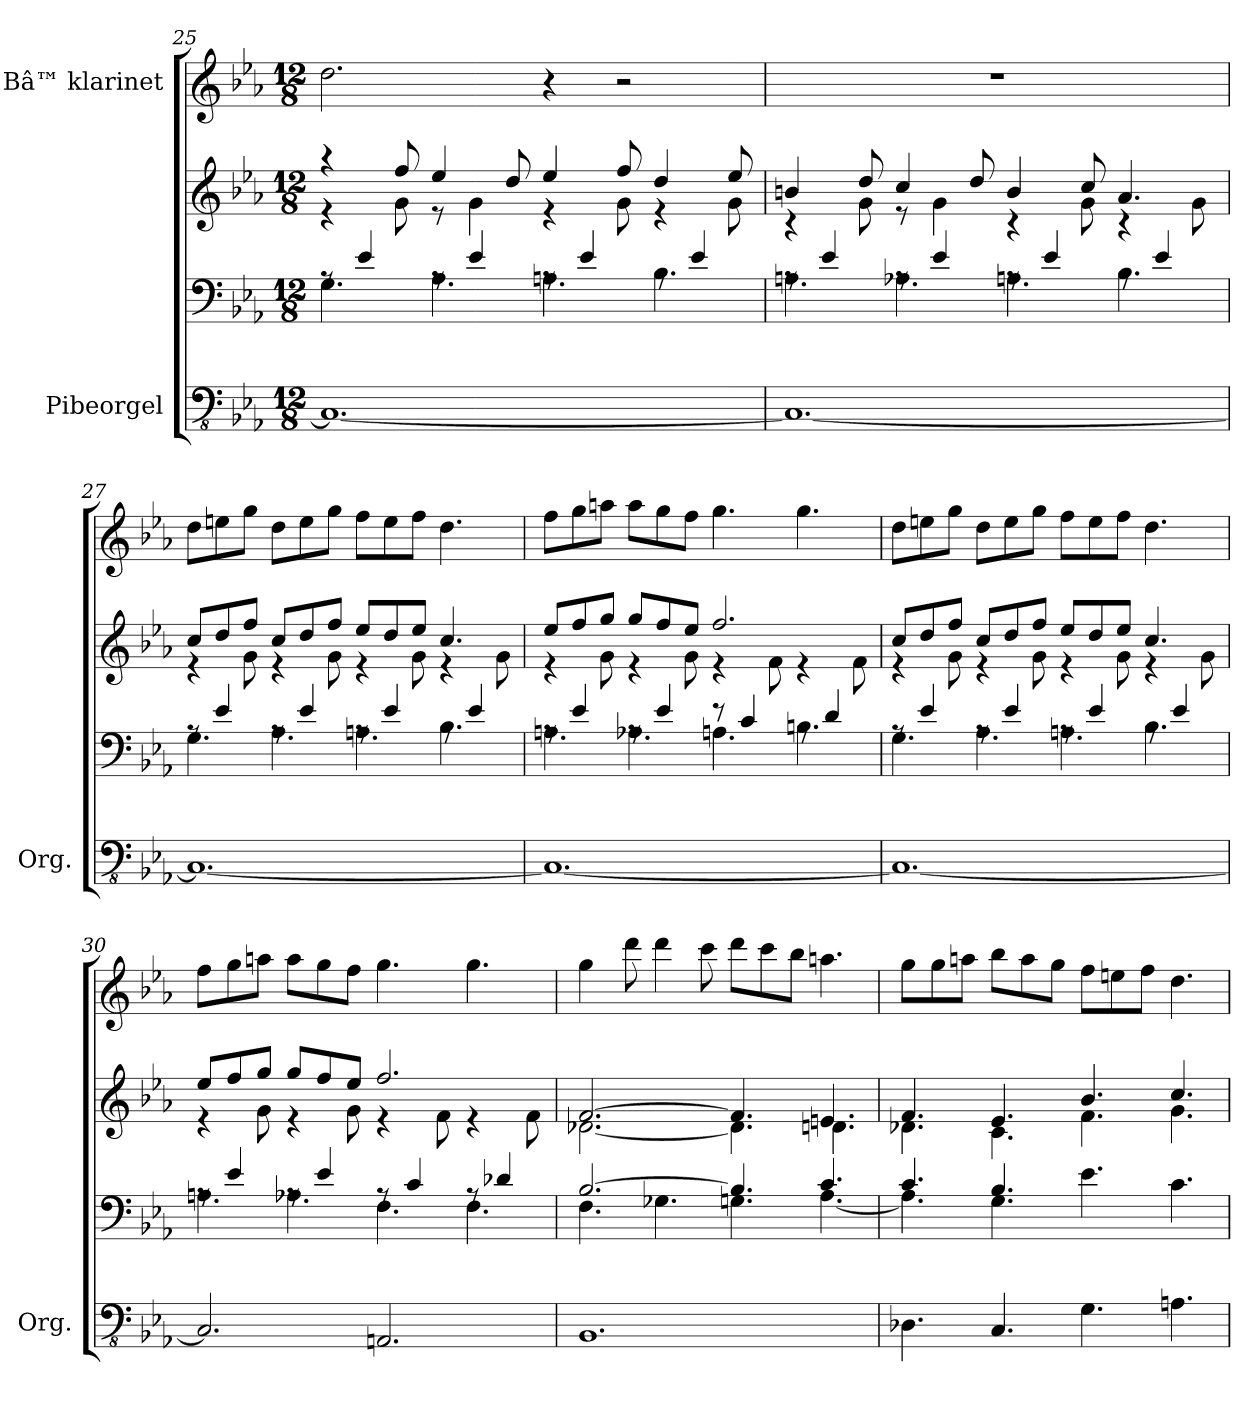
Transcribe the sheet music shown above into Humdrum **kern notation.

**kern	**kern	**kern	**kern
*part2	*part2	*part2	*part1
*staff4	*staff3	*staff2	*staff1
*I"Pibeorgel	*	*	*I"Bâ™­ klarinet
*I'Org.	*	*	*
!!LO:LB:g=z
*clefFv4	*clefF4	*clefG2	*clefG2
*	*	*	*ITrd1c2
*k[b-e-a-]	*k[b-e-a-]	*k[b-e-a-]	*k[b-e-a-d-g-]
*M12/8	*M12/8	*M12/8	*M12/8
=25	=25	=25	=25
*	*^	*^	*
1.CC_	8rA	4.G\	4r	4r	2.cc\
.	4e-/	.	.	.	.
.	.	.	8ff/	8g\	.
.	8rA	4.A-\	4ee-/	8r	.
.	4e-/	.	.	4g\	.
.	.	.	8dd/	.	.
.	8rA	4.An\	4ee-/	4r	4r
.	4e-/	.	.	.	.
.	.	.	8ff/	8g\	2r
.	8rA	4.B-\	4dd/	4r	.
.	4e-/	.	.	.	.
.	.	.	8ee-/	8g\	.
=26	=26	=26	=26	=26	=26
1.CC_	8rA	4.An\	4bn/	4r	1.r
.	4e-/	.	.	.	.
.	.	.	8dd/	8g\	.
.	8rA	4.A-X\	4cc/	8r	.
.	4e-/	.	.	4g\	.
.	.	.	8dd/	.	.
.	8rA	4.An\	4b/	4r	.
.	4e-/	.	.	.	.
.	.	.	8cc/	8g\	.
.	8rA	4.B-\	4.a-/	4r	.
.	4e-/	.	.	.	.
.	.	.	.	8g\	.
!!LO:PB:g=z
=27	=27	=27	=27	=27	=27
1.CC_	8rA	4.G\	8cc/L	4r	8cc\L
.	4e-/	.	8dd/	.	8ddn\
.	.	.	8ff/J	8g\	8ff\J
.	8rA	4.A-\	8cc/L	4r	8cc\L
.	4e-/	.	8dd/	.	8dd\
.	.	.	8ff/J	8g\	8ff\J
.	8rA	4.An\	8ee-/L	4r	8ee-\L
.	4e-/	.	8dd/	.	8dd\
.	.	.	8ee-/J	8g\	8ee-\J
.	8rA	4.B-\	4.cc/	4r	4.cc\
.	4e-/	.	.	.	.
.	.	.	.	8g\	.
=28	=28	=28	=28	=28	=28
1.CC_	8rA	4.An\	8ee-/L	4r	8ee-\L
.	4e-/	.	8ff/	.	8ff\
.	.	.	8gg/J	8g\	8ggn\J
.	8rA	4.A-X\	8gg/L	4r	8gg\L
.	4e-/	.	8ff/	.	8ff\
.	.	.	8ee-/J	8g\	8ee-\J
.	8r	4.An\	2.ff/	4r	4.ff\
.	4c/	.	.	.	.
.	.	.	.	8f\	.
.	8rA	4.Bn\	.	4r	4.ff\
.	4d/	.	.	.	.
.	.	.	.	8f\	.
!!LO:LB:g=z
=29	=29	=29	=29	=29	=29
1.CC_	8rA	4.G\	8cc/L	4r	8cc\L
.	4e-/	.	8dd/	.	8ddn\
.	.	.	8ff/J	8g\	8ff\J
.	8rA	4.A-\	8cc/L	4r	8cc\L
.	4e-/	.	8dd/	.	8dd\
.	.	.	8ff/J	8g\	8ff\J
.	8rA	4.An\	8ee-/L	4r	8ee-\L
.	4e-/	.	8dd/	.	8dd\
.	.	.	8ee-/J	8g\	8ee-\J
.	8rA	4.B-\	4.cc/	4r	4.cc\
.	4e-/	.	.	.	.
.	.	.	.	8g\	.
=30	=30	=30	=30	=30	=30
2.CC/]	8rA	4.An\	8ee-/L	4r	8ee-\L
.	4e-/	.	8ff/	.	8ff\
.	.	.	8gg/J	8g\	8ggn\J
.	8rA	4.A-X\	8gg/L	4r	8gg\L
.	4e-/	.	8ff/	.	8ff\
.	.	.	8ee-/J	8g\	8ee-\J
2.AAAn/	8rA	4.F\	2.ff/	4r	4.ff\
.	4c/	.	.	.	.
.	.	.	.	8f\	.
.	8rA	4.F\	.	4r	4.ff\
.	4d-X/	.	.	.	.
.	.	.	.	8f\	.
!!LO:LB:g=z
=31	=31	=31	=31	=31	=31
1.BBB-	[2.B-/	4.F\	[2.f/	[2.d-X\	4ff\
.	.	.	.	.	8ccc\
.	.	4.G-X\	.	.	4ccc\
.	.	.	.	.	8bb-\
.	4.B-/]	4.Gn\	4.f/]	4.d-\]	8ccc\L
.	.	.	.	.	8bb-\
.	.	.	.	.	8aa-\J
.	4.c/	[4.A-\	4.en/	4.dn\	4.ggn\
=32	=32	=32	=32	=32	=32
4.DD-X\	4.c/	4.A-\]	4.f/	4.d-X\	8ff\L
.	.	.	.	.	8ff\
.	.	.	.	.	8ggn\J
4.CC/	4.B-/	4.G\	4.e-/	4.c\	8aa-\L
.	.	.	.	.	8gg\
.	.	.	.	.	8ff\J
4.GG\	4.e-\	4.ryy	4.b-/	4.f\	8ee-\L
.	.	.	.	.	8ddn\
.	.	.	.	.	8ee-\J
4.AAn\	4.c\	4.ryy	4.cc/	4.g\	4.cc\
*	*v	*v	*	*	*
*	*	*v	*v	*
=	=	=	=
*-	*-	*-	*-
